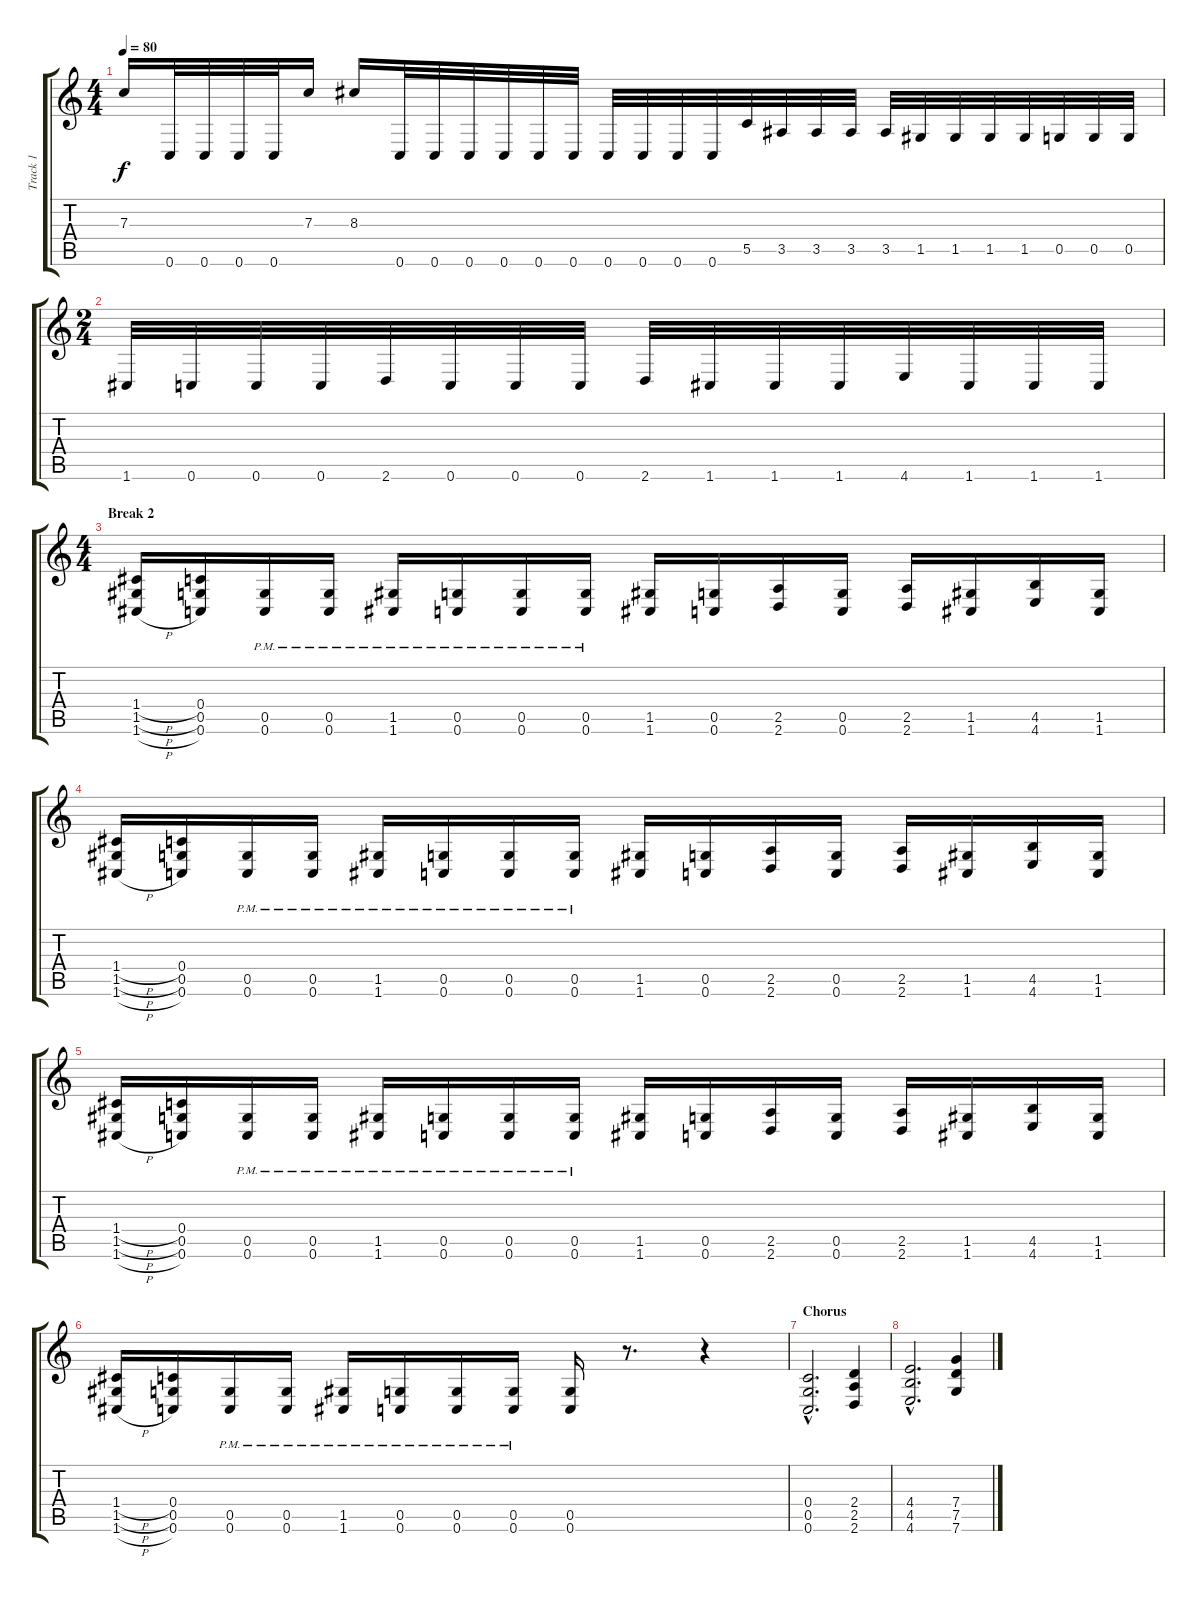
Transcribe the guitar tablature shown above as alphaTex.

\track ("Track 1" "Track 1") {instrument distortionguitar}
\staff {score tabs}
\tuning (D4 A3 F3 C3 G2 C2) {hide}
\ts (4 4)
\tempo 80
\clef g2
\ks c
7.3.16{dy f} 0.6.32 0.6.32 0.6.32 0.6.32 7.3.16 8.3.16 0.6.32 0.6.32 0.6.32 0.6.32 0.6.32 0.6.32 0.6.32 0.6.32 0.6.32 0.6.32 5.5.32 3.5.32 3.5.32 3.5.32 3.5.32 1.5.32 1.5.32 1.5.32 1.5.32 0.5.32 0.5.32 0.5.32 |
\ts (2 4)
1.6.32 0.6.32 0.6.32 0.6.32 2.6.32 0.6.32 0.6.32 0.6.32 2.6.32 1.6.32 1.6.32 1.6.32 4.6.32 1.6.32 1.6.32 1.6.32 |
\ts (4 4)
\section ("" "Break 2")
(1.4{h} 1.5{h} 1.6{h}).16 (0.4 0.5 0.6).16 (0.5{pm} 0.6{pm}).16 (0.5{pm} 0.6{pm}).16 (1.5{pm} 1.6{pm}).16 (0.5{pm} 0.6{pm}).16 (0.5{pm} 0.6{pm}).16 (0.5{pm} 0.6{pm}).16 (1.5 1.6).16 (0.5 0.6).16 (2.5 2.6).16 (0.5 0.6).16 (2.5 2.6).16 (1.5 1.6).16 (4.5 4.6).16 (1.5 1.6).16 |
(1.4{h} 1.5{h} 1.6{h}).16 (0.4 0.5 0.6).16 (0.5{pm} 0.6{pm}).16 (0.5{pm} 0.6{pm}).16 (1.5{pm} 1.6{pm}).16 (0.5{pm} 0.6{pm}).16 (0.5{pm} 0.6{pm}).16 (0.5{pm} 0.6{pm}).16 (1.5 1.6).16 (0.5 0.6).16 (2.5 2.6).16 (0.5 0.6).16 (2.5 2.6).16 (1.5 1.6).16 (4.5 4.6).16 (1.5 1.6).16 |
(1.4{h} 1.5{h} 1.6{h}).16 (0.4 0.5 0.6).16 (0.5{pm} 0.6{pm}).16 (0.5{pm} 0.6{pm}).16 (1.5{pm} 1.6{pm}).16 (0.5{pm} 0.6{pm}).16 (0.5{pm} 0.6{pm}).16 (0.5{pm} 0.6{pm}).16 (1.5 1.6).16 (0.5 0.6).16 (2.5 2.6).16 (0.5 0.6).16 (2.5 2.6).16 (1.5 1.6).16 (4.5 4.6).16 (1.5 1.6).16 |
(1.4{h} 1.5{h} 1.6{h}).16 (0.4 0.5 0.6).16 (0.5{pm} 0.6{pm}).16 (0.5{pm} 0.6{pm}).16 (1.5{pm} 1.6{pm}).16 (0.5{pm} 0.6{pm}).16 (0.5{pm} 0.6{pm}).16 (0.5{pm} 0.6{pm}).16 (0.5 0.6).16 r.8{d} r.4 |
\section ("" "Chorus")
(0.4{hac} 0.5{hac} 0.6{hac}).2{d} (2.4 2.5 2.6).4 |
(4.4{hac} 4.5{hac} 4.6{hac}).2{d} (7.4 7.5 7.6).4
